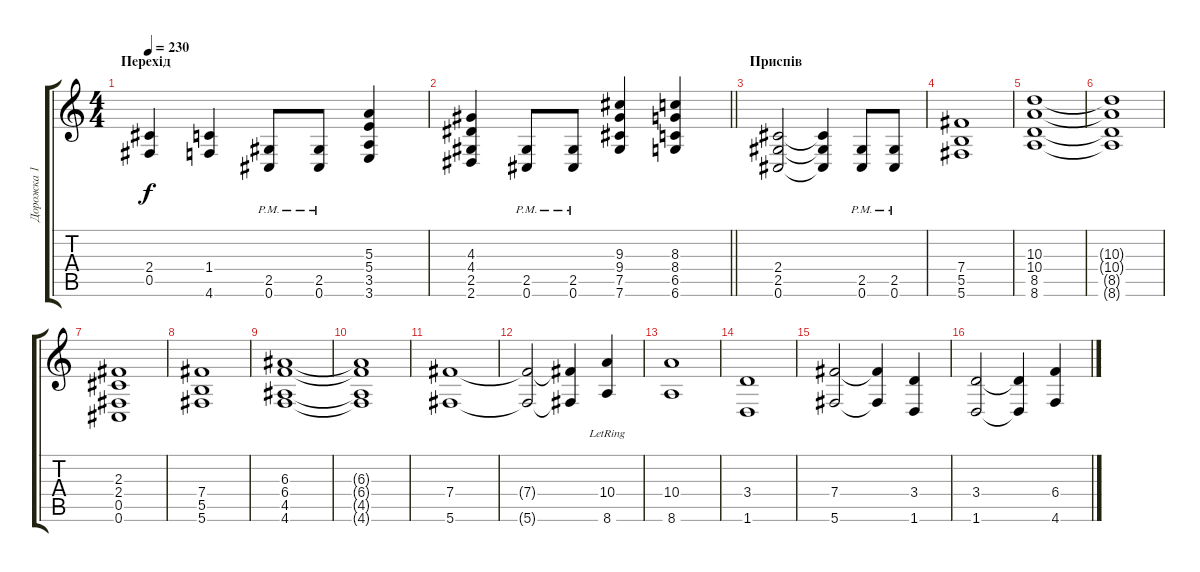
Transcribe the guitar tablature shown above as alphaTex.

\track ("Дорожка 1" "Дорожка 1") {instrument distortionguitar}
\staff {score tabs}
\tuning (Db4 Ab3 E3 B2 Gb2 Db2) {hide}
\ts (4 4)
\section ("" "Перехід")
\tempo 230
\clef g2
\ks c
(2.4 0.5).4{dy f} (1.4 4.6).4 (2.5{pm} 0.6{pm}).8 (2.5{pm} 0.6{pm}).8 (5.3 5.4 3.5 3.6).4 |
\barLineRight lightlight
(4.3 4.4 2.5 2.6).4 (2.5{pm} 0.6{pm}).8 (2.5{pm} 0.6{pm}).8 (9.3 9.4 7.5 7.6).4 (8.3 8.4 6.5 6.6).4 |
\section ("" "Приспів")
(2.4 2.5 0.6).2 (2.4{t} 2.5{t} 0.6{t}).4 (2.5{pm} 0.6{pm}).8 (2.5{pm} 0.6{pm}).8 |
(7.4 5.5 5.6).1 |
(10.3 10.4 8.5 8.6).1 |
(10.3{t} 10.4{t} 8.5{t} 8.6{t}).1 |
(2.3 2.4 0.5 0.6).1 |
(7.4 5.5 5.6).1 |
(6.3 6.4 4.5 4.6).1 |
(6.3{t} 6.4{t} 4.5{t} 4.6{t}).1 |
(7.4 5.6).1 |
(7.4{t} 5.6{t}).2 (7.4{t} 5.6{t}).4 (10.4{lr} 8.6{lr}).4 |
(10.4 8.6).1 |
(3.4 1.6).1 |
(7.4 5.6).2 (7.4{t} 5.6{t}).4 (3.4 1.6).4 |
(3.4 1.6).2 (3.4{t} 1.6{t}).4 (6.4 4.6).4
